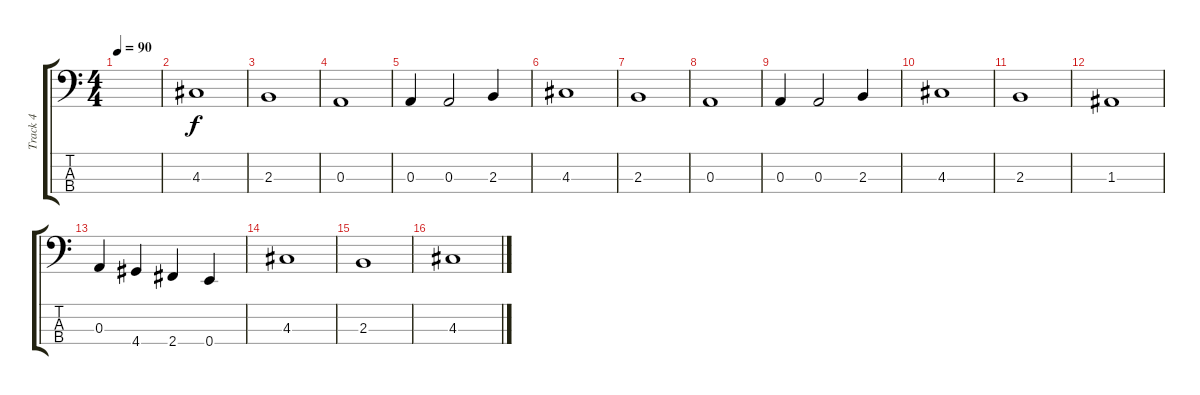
\track ("Track 4" "Track 4") {instrument electricbassfinger}
\staff {score tabs}
\tuning (G2 D2 A1 E1) {hide}
\ts (4 4)
\tempo 90
\clef f4
\ks c
|
4.3.1 |
2.3.1 |
0.3.1 |
0.3.4 0.3.2 2.3.4 |
4.3.1 |
2.3.1 |
0.3.1 |
0.3.4 0.3.2 2.3.4 |
4.3.1 |
2.3.1 |
1.3.1 |
0.3.4 4.4.4 2.4.4 0.4.4 |
4.3.1 |
2.3.1 |
4.3.1
